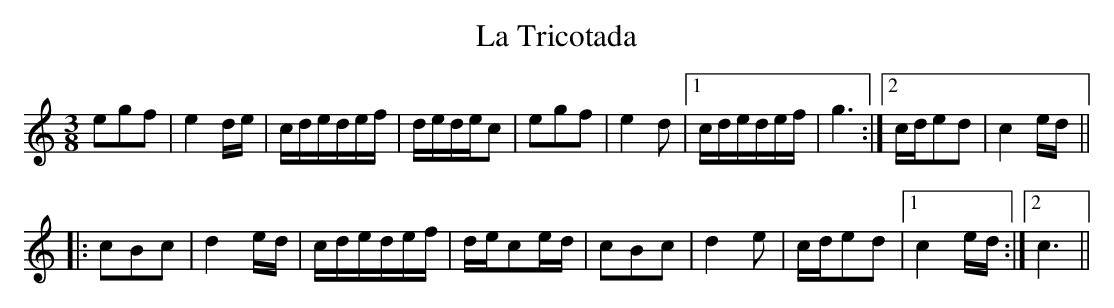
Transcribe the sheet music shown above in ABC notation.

X:1
T:La Tricotada
M:3/8
L:1/8
K:C
egf|e2 d/e/|c/d/e/d/e/f/|d/e/d/e/c|egf|\
e2 d|1c/d/e/d/e/f/|g3:|2c/d/ed|c2e/d/||
|:cBc|d2  e/d/|c/d/e/d/e/f/|d/e/ce/d/|\
cBc|d2 e|c/d/ed|1c2e/d/:|2c3||
